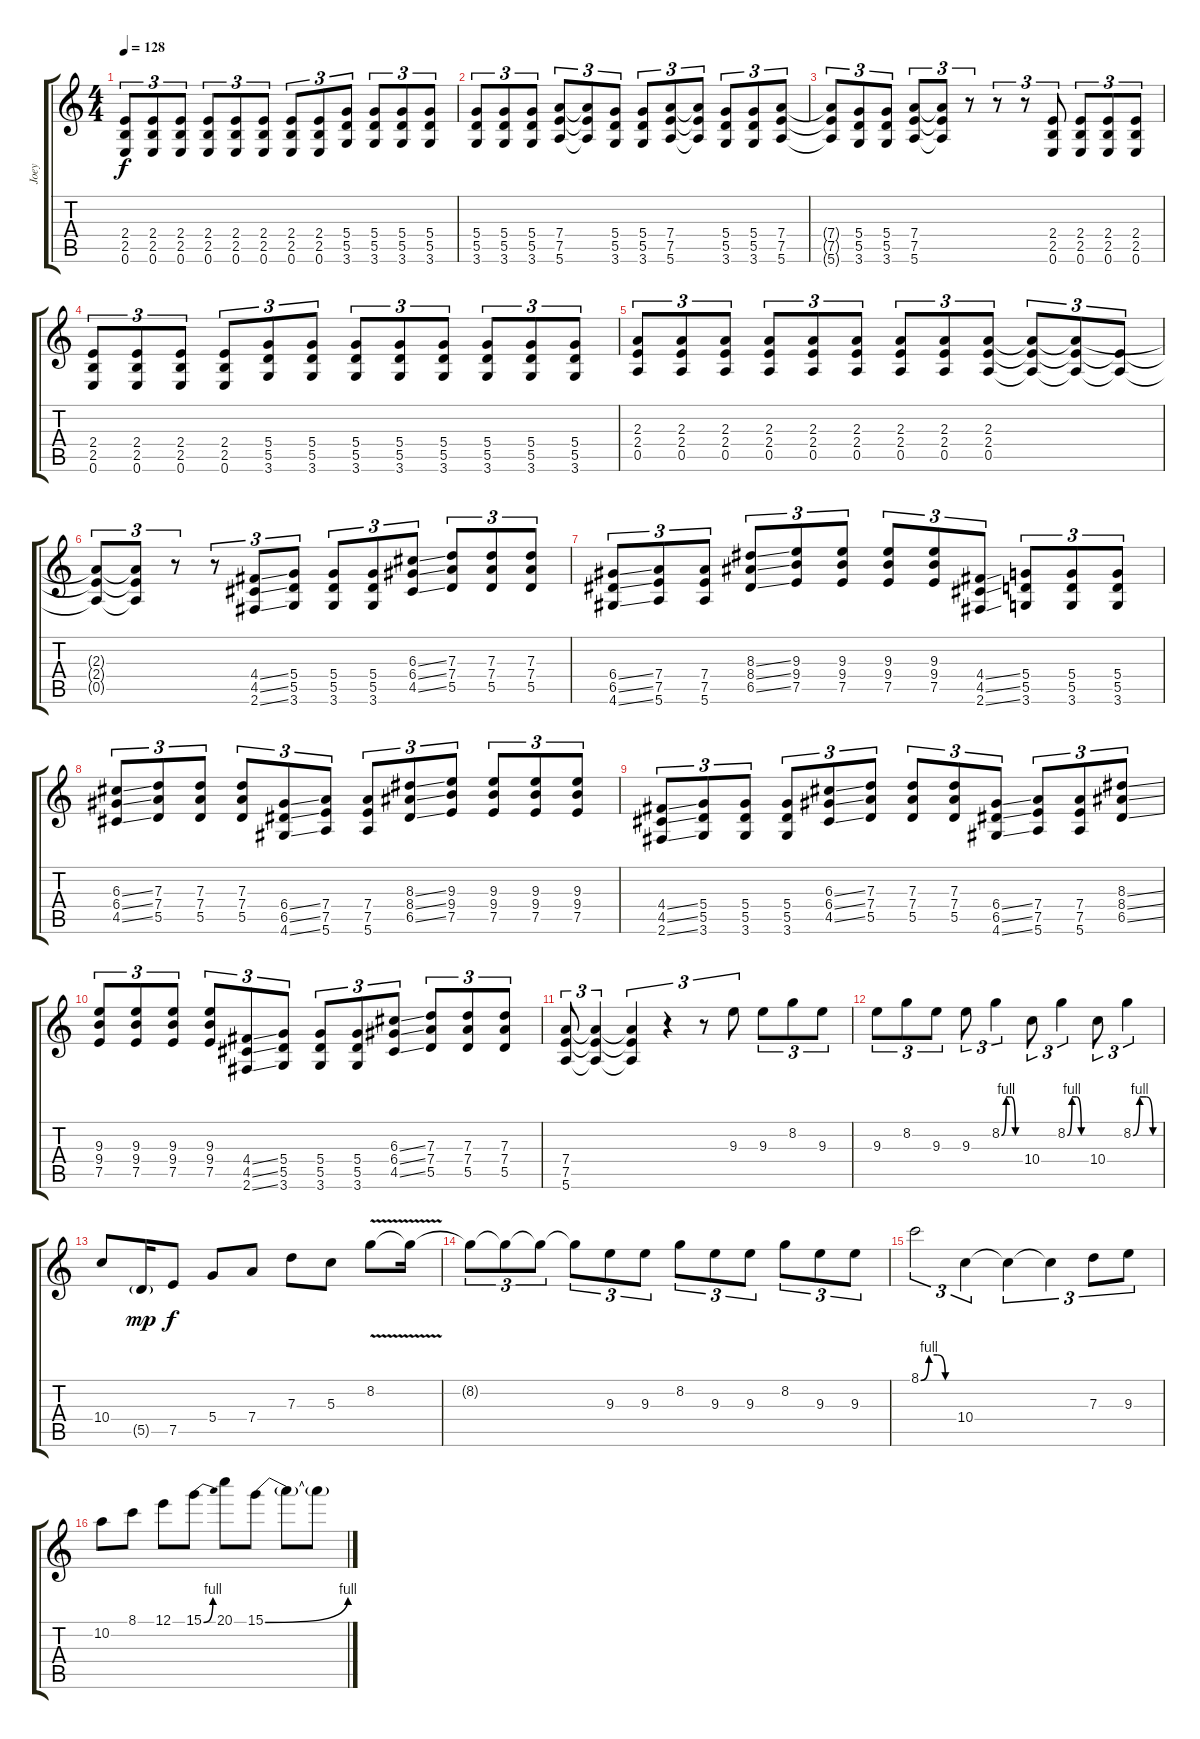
\track ("Joey" "Joey") {instrument overdrivenguitar}
\staff {score tabs}
\tuning (E4 B3 G3 D3 A2 E2) {hide}
\ts (4 4)
\tempo 128
\clef g2
\ks c
(2.4 2.5 0.6).8{tu (3 2) dy f} (2.4 2.5 0.6).8{tu (3 2)} (2.4 2.5 0.6).8{tu (3 2)} (2.4 2.5 0.6).8{tu (3 2)} (2.4 2.5 0.6).8{tu (3 2)} (2.4 2.5 0.6).8{tu (3 2)} (2.4 2.5 0.6).8{tu (3 2)} (2.4 2.5 0.6).8{tu (3 2)} (5.4 5.5 3.6).8{tu (3 2)} (5.4 5.5 3.6).8{tu (3 2)} (5.4 5.5 3.6).8{tu (3 2)} (5.4 5.5 3.6).8{tu (3 2)} |
(5.4 5.5 3.6).8{tu (3 2)} (5.4 5.5 3.6).8{tu (3 2)} (5.4 5.5 3.6).8{tu (3 2)} (7.4 7.5 5.6).8{tu (3 2)} (7.4{t} 7.5{t} 5.6{t}).8{tu (3 2)} (5.4 5.5 3.6).8{tu (3 2)} (5.4 5.5 3.6).8{tu (3 2)} (7.4 7.5 5.6).8{tu (3 2)} (7.4{t} 7.5{t} 5.6{t}).8{tu (3 2)} (5.4 5.5 3.6).8{tu (3 2)} (5.4 5.5 3.6).8{tu (3 2)} (7.4 7.5 5.6).8{tu (3 2)} |
(7.4{t} 7.5{t} 5.6{t}).8{tu (3 2)} (5.4 5.5 3.6).8{tu (3 2)} (5.4 5.5 3.6).8{tu (3 2)} (7.4 7.5 5.6).8{tu (3 2)} (7.4{t} 7.5{t} 5.6{t}).8{tu (3 2)} r.8{tu (3 2)} r.8{tu (3 2)} r.8{tu (3 2)} (2.4 2.5 0.6).8{tu (3 2)} (2.4 2.5 0.6).8{tu (3 2)} (2.4 2.5 0.6).8{tu (3 2)} (2.4 2.5 0.6).8{tu (3 2)} |
(2.4 2.5 0.6).8{tu (3 2)} (2.4 2.5 0.6).8{tu (3 2)} (2.4 2.5 0.6).8{tu (3 2)} (2.4 2.5 0.6).8{tu (3 2)} (5.4 5.5 3.6).8{tu (3 2)} (5.4 5.5 3.6).8{tu (3 2)} (5.4 5.5 3.6).8{tu (3 2)} (5.4 5.5 3.6).8{tu (3 2)} (5.4 5.5 3.6).8{tu (3 2)} (5.4 5.5 3.6).8{tu (3 2)} (5.4 5.5 3.6).8{tu (3 2)} (5.4 5.5 3.6).8{tu (3 2)} |
(2.3 2.4 0.5).8{tu (3 2)} (2.3 2.4 0.5).8{tu (3 2)} (2.3 2.4 0.5).8{tu (3 2)} (2.3 2.4 0.5).8{tu (3 2)} (2.3 2.4 0.5).8{tu (3 2)} (2.3 2.4 0.5).8{tu (3 2)} (2.3 2.4 0.5).8{tu (3 2)} (2.3 2.4 0.5).8{tu (3 2)} (2.3 2.4 0.5).8{tu (3 2)} (2.3{t} 2.4{t} 0.5{t}).8{tu (3 2)} (2.3{t} 2.4{t} 0.5{t}).8{tu (3 2)} (2.4{t} 0.5{t}).8{tu (3 2)} |
(2.3{t} 2.4{t} 0.5{t}).8{tu (3 2)} (2.3{t} 2.4{t} 0.5{t}).8{tu (3 2)} r.8{tu (3 2)} r.8{tu (3 2)} (4.4{ss} 4.5{ss} 2.6{ss}).8{tu (3 2)} (5.4 5.5 3.6).8{tu (3 2)} (5.4 5.5 3.6).8{tu (3 2)} (5.4 5.5 3.6).8{tu (3 2)} (6.3{ss} 6.4{ss} 4.5{ss}).8{tu (3 2)} (7.3 7.4 5.5).8{tu (3 2)} (7.3 7.4 5.5).8{tu (3 2)} (7.3 7.4 5.5).8{tu (3 2)} |
(6.4{ss} 6.5{ss} 4.6{ss}).8{tu (3 2)} (7.4 7.5 5.6).8{tu (3 2)} (7.4 7.5 5.6).8{tu (3 2)} (8.3{ss} 8.4{ss} 6.5{ss}).8{tu (3 2)} (9.3 9.4 7.5).8{tu (3 2)} (9.3 9.4 7.5).8{tu (3 2)} (9.3 9.4 7.5).8{tu (3 2)} (9.3 9.4 7.5).8{tu (3 2)} (4.4{ss} 4.5{ss} 2.6{ss}).8{tu (3 2)} (5.4 5.5 3.6).8{tu (3 2)} (5.4 5.5 3.6).8{tu (3 2)} (5.4 5.5 3.6).8{tu (3 2)} |
(6.3{ss} 6.4{ss} 4.5{ss}).8{tu (3 2)} (7.3 7.4 5.5).8{tu (3 2)} (7.3 7.4 5.5).8{tu (3 2)} (7.3 7.4 5.5).8{tu (3 2)} (6.4{ss} 6.5{ss} 4.6{ss}).8{tu (3 2)} (7.4 7.5 5.6).8{tu (3 2)} (7.4 7.5 5.6).8{tu (3 2)} (8.3{ss} 8.4{ss} 6.5{ss}).8{tu (3 2)} (9.3 9.4 7.5).8{tu (3 2)} (9.3 9.4 7.5).8{tu (3 2)} (9.3 9.4 7.5).8{tu (3 2)} (9.3 9.4 7.5).8{tu (3 2)} |
(4.4{ss} 4.5{ss} 2.6{ss}).8{tu (3 2)} (5.4 5.5 3.6).8{tu (3 2)} (5.4 5.5 3.6).8{tu (3 2)} (5.4 5.5 3.6).8{tu (3 2)} (6.3{ss} 6.4{ss} 4.5{ss}).8{tu (3 2)} (7.3 7.4 5.5).8{tu (3 2)} (7.3 7.4 5.5).8{tu (3 2)} (7.3 7.4 5.5).8{tu (3 2)} (6.4{ss} 6.5{ss} 4.6{ss}).8{tu (3 2)} (7.4 7.5 5.6).8{tu (3 2)} (7.4 7.5 5.6).8{tu (3 2)} (8.3{ss} 8.4{ss} 6.5{ss}).8{tu (3 2)} |
(9.3 9.4 7.5).8{tu (3 2)} (9.3 9.4 7.5).8{tu (3 2)} (9.3 9.4 7.5).8{tu (3 2)} (9.3 9.4 7.5).8{tu (3 2)} (4.4{ss} 4.5{ss} 2.6{ss}).8{tu (3 2)} (5.4 5.5 3.6).8{tu (3 2)} (5.4 5.5 3.6).8{tu (3 2)} (5.4 5.5 3.6).8{tu (3 2)} (6.3{ss} 6.4{ss} 4.5{ss}).8{tu (3 2)} (7.3 7.4 5.5).8{tu (3 2)} (7.3 7.4 5.5).8{tu (3 2)} (7.3 7.4 5.5).8{tu (3 2)} |
(7.4 7.5 5.6).8{tu (3 2)} (7.4{t} 7.5{t} 5.6{t}).4{tu (3 2)} (7.4{t} 7.5{t} 5.6{t}).4{tu (3 2)} r.4{tu (3 2)} r.8{tu (3 2)} 9.3.8{tu (3 2)} 9.3.8{tu (3 2)} 8.2.8{tu (3 2)} 9.3.8{tu (3 2)} |
9.3.8{tu (3 2)} 8.2.8{tu (3 2)} 9.3.8{tu (3 2)} 9.3.8{tu (3 2)} 8.2{be (custom 0 0 15 4 30 4 45 0 60 0)}.4{tu (3 2)} 10.4.8{tu (3 2)} 8.2{be (custom 0 0 15 4 30 4 45 0 60 0)}.4{tu (3 2)} 10.4.8{tu (3 2)} 8.2{be (custom 0 0 15 4 30 4 45 0 60 0)}.4{tu (3 2)} |
10.4.8 5.5{g}.16{dy mp} 7.5.8{dy f} 5.4.8 7.4.8 7.3.8 5.3.8 8.2{v}.8 8.2{t}.16 |
8.2{t}.8{tu (3 2)} 8.2{t}.8{tu (3 2)} 8.2{t}.8{tu (3 2)} 8.2{t}.8{tu (3 2)} 9.3.8{tu (3 2)} 9.3.8{tu (3 2)} 8.2.8{tu (3 2)} 9.3.8{tu (3 2)} 9.3.8{tu (3 2)} 8.2.8{tu (3 2)} 9.3.8{tu (3 2)} 9.3.8{tu (3 2)} |
8.1{be (custom 0 0 15 4 30 4 45 0 60 0)}.2{tu (3 2)} 10.4.4{tu (3 2)} 10.4{t}.4{tu (3 2)} 10.4{t}.4{tu (3 2)} 7.3.8{tu (3 2)} 9.3.8{tu (3 2)} |
10.2.8 8.1.8 12.1.8 15.1{be (bend 0 0 60 4)}.8 20.1.8 15.1{be (bend 0 0 60 4)}.8 15.1{t}.8 15.1{t}.8
